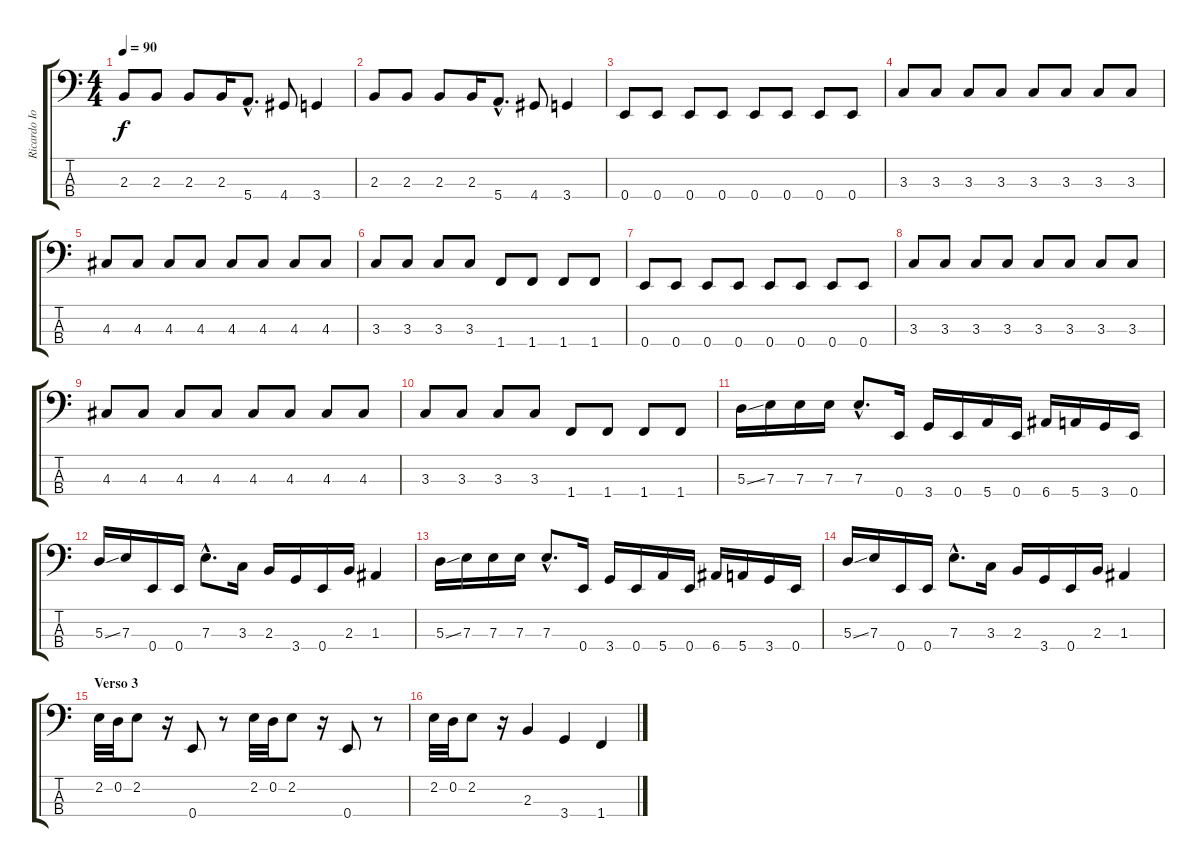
\track ("Ricardo Iorio (bajo)" "Ricardo Io") {instrument electricbassfinger}
\staff {score tabs}
\tuning (G2 D2 A1 E1) {hide}
\ts (4 4)
\tempo 90
\clef f4
\ks c
2.3.8{dy f} 2.3.8 2.3.8 2.3.16 5.4{hac}.8{d} 4.4.8 3.4.4 |
2.3.8 2.3.8 2.3.8 2.3.16 5.4{hac}.8{d} 4.4.8 3.4.4 |
0.4.8 0.4.8 0.4.8 0.4.8 0.4.8 0.4.8 0.4.8 0.4.8 |
3.3.8 3.3.8 3.3.8 3.3.8 3.3.8 3.3.8 3.3.8 3.3.8 |
4.3.8 4.3.8 4.3.8 4.3.8 4.3.8 4.3.8 4.3.8 4.3.8 |
3.3.8 3.3.8 3.3.8 3.3.8 1.4.8 1.4.8 1.4.8 1.4.8 |
0.4.8 0.4.8 0.4.8 0.4.8 0.4.8 0.4.8 0.4.8 0.4.8 |
3.3.8 3.3.8 3.3.8 3.3.8 3.3.8 3.3.8 3.3.8 3.3.8 |
4.3.8 4.3.8 4.3.8 4.3.8 4.3.8 4.3.8 4.3.8 4.3.8 |
3.3.8 3.3.8 3.3.8 3.3.8 1.4.8 1.4.8 1.4.8 1.4.8 |
5.3{ss}.16 7.3.16 7.3.16 7.3.16 7.3{hac}.8{d} 0.4.16 3.4.16 0.4.16 5.4.16 0.4.16 6.4.16 5.4.16 3.4.16 0.4.16 |
5.3{ss}.16 7.3.16 0.4.16 0.4.16 7.3{hac}.8{d} 3.3.16 2.3.16 3.4.16 0.4.16 2.3.16 1.3.4 |
5.3{ss}.16 7.3.16 7.3.16 7.3.16 7.3{hac}.8{d} 0.4.16 3.4.16 0.4.16 5.4.16 0.4.16 6.4.16 5.4.16 3.4.16 0.4.16 |
5.3{ss}.16 7.3.16 0.4.16 0.4.16 7.3{hac}.8{d} 3.3.16 2.3.16 3.4.16 0.4.16 2.3.16 1.3.4 |
\section ("" "Verso 3")
2.2.32 0.2.32 2.2.8 r.16 0.4.8 r.8 2.2.32 0.2.32 2.2.8 r.16 0.4.8 r.8 |
2.2.32 0.2.32 2.2.8 r.16 2.3.4 3.4.4 1.4.4
